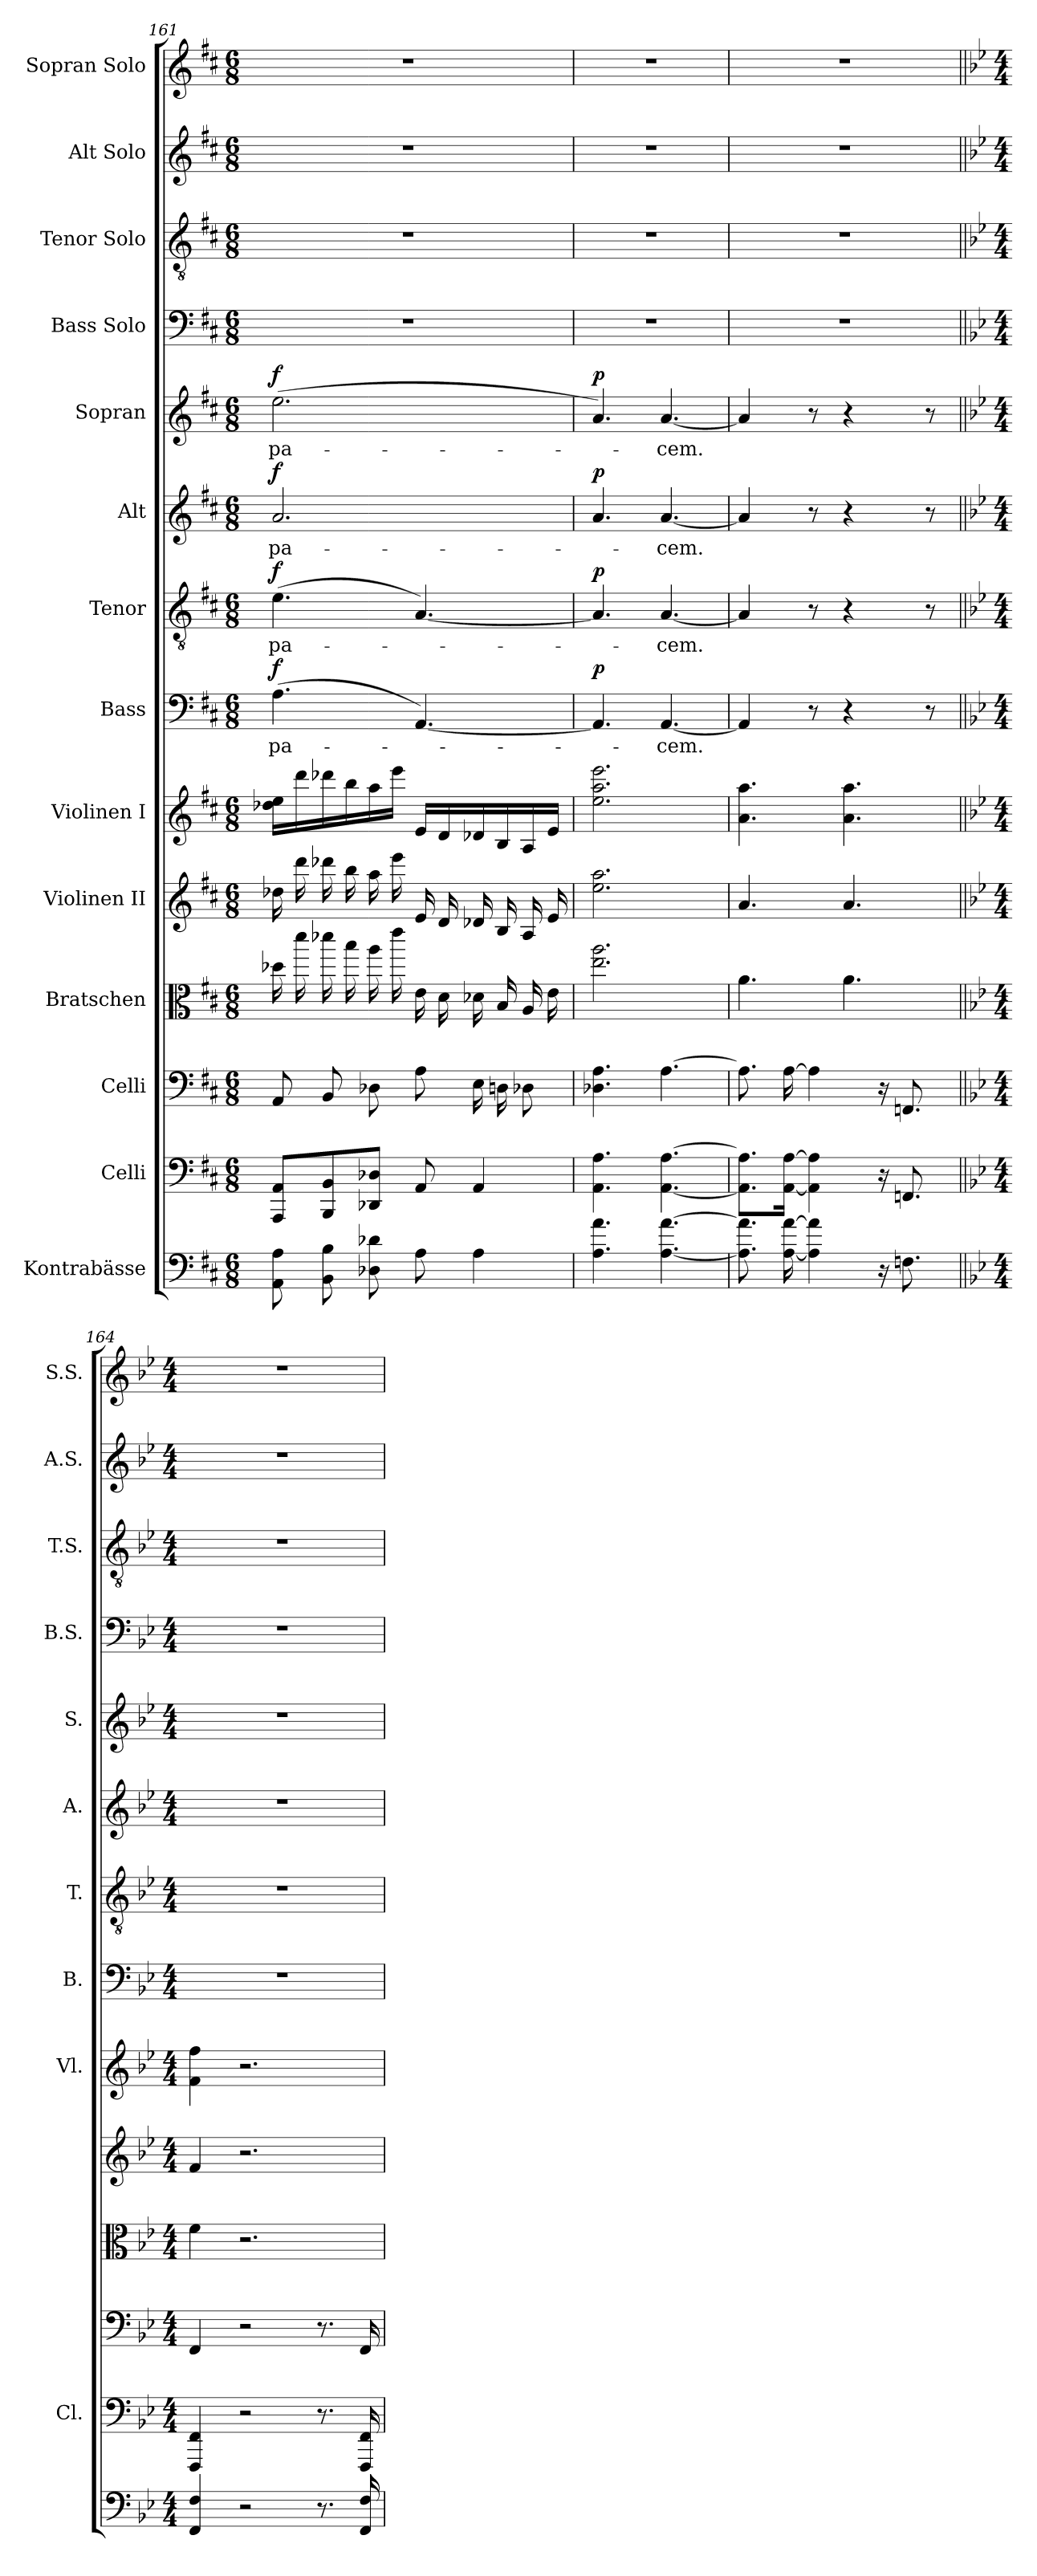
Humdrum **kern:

**kern	**kern	**kern	**kern	**kern	**kern	**kern	**text	**dynam	**kern	**text	**dynam	**kern	**text	**dynam	**kern	**text	**dynam	**kern	**kern	**kern	**kern
*part14	*part13	*part12	*part11	*part10	*part9	*part8	*part8	*part8	*part7	*part7	*part7	*part6	*part6	*part6	*part5	*part5	*part5	*part4	*part3	*part2	*part1
*staff14	*staff13	*staff12	*staff11	*staff10	*staff9	*staff8	*staff8	*staff8	*staff7	*staff7	*staff7	*staff6	*staff6	*staff6	*staff5	*staff5	*staff5	*staff4	*staff3	*staff2	*staff1
*I"Kontrabässe	*I"Celli	*I"Celli	*I"Bratschen	*I"Violinen II	*I"Violinen I	*I"Bass	*	*	*I"Tenor	*	*	*I"Alt	*	*	*I"Sopran	*	*	*I"Bass Solo	*I"Tenor Solo	*I"Alt Solo	*I"Sopran Solo
*	*I'Cl.	*	*	*	*I'Vl.	*I'B.	*	*	*I'T.	*	*	*I'A.	*	*	*I'S.	*	*	*I'B.S.	*I'T.S.	*I'A.S.	*I'S.S.
*clefF4	*clefF4	*clefF4	*clefC3	*clefG2	*clefG2	*clefF4	*	*	*clefGv2	*	*	*clefG2	*	*	*clefG2	*	*	*clefF4	*clefGv2	*clefG2	*clefG2
*ITrd7c12	*	*	*	*	*	*	*	*	*	*	*	*	*	*	*	*	*	*	*	*	*
*k[f#c#]	*k[f#c#]	*k[f#c#]	*k[f#c#]	*k[f#c#]	*k[f#c#]	*k[f#c#]	*	*	*k[f#c#]	*	*	*k[f#c#]	*	*	*k[f#c#]	*	*	*k[f#c#]	*k[f#c#]	*k[f#c#]	*k[f#c#]
*M6/8	*M6/8	*M6/8	*M6/8	*M6/8	*M6/8	*M6/8	*	*	*M6/8	*	*	*M6/8	*	*	*M6/8	*	*	*M6/8	*M6/8	*M6/8	*M6/8
=161	=161	=161	=161	=161	=161	=161	=161	=161	=161	=161	=161	=161	=161	=161	=161	=161	=161	=161	=161	=161	=161
!	!	!	!	!	!	!	!LO:LY:b	!LO:DY:a	!	!LO:LY:b	!LO:DY:a	!	!LO:LY:b	!LO:DY:a	!	!LO:LY:b	!LO:DY:a	!	!	!	!
8AAA\ 8AA\	8AAA/ 8AA/L	8AA/	16dd-X\	16dd-X\	16dd-X\ 16ee\LL	(>4.A\	-pa-	f	(>4.e\	-pa-	f	2.a/	-pa-	f	(>2.ee\	pa-	f	2.r	2.r	2.r	2.r
.	.	.	16ddd\	16ddd\	16ddd\	.	.	.	.	.	.	.	.	.	.	.	.	.	.	.	.
8BBB\ 8BB\	8BBB/ 8BB/	8BB/	16ddd-X\	16ddd-X\	16ddd-X\	.	.	.	.	.	.	.	.	.	.	.	.	.	.	.	.
.	.	.	16bb\	16bb\	16bb\	.	.	.	.	.	.	.	.	.	.	.	.	.	.	.	.
8DD-X\ 8D-X\	8DD-X/ 8D-X/J	8D-X\	16aa\	16aa\	16aa\	.	.	.	.	.	.	.	.	.	.	.	.	.	.	.	.
.	.	.	16eee\	16eee\	16eee\JJ	.	.	.	.	.	.	.	.	.	.	.	.	.	.	.	.
8AA\	8AA/	8A\	16e\	16e/	16e/LL	[4.AA/)	.	.	[4.A/)	.	.	.	.	.	.	.	.	.	.	.	.
.	.	.	16d\	16d/	16d/	.	.	.	.	.	.	.	.	.	.	.	.	.	.	.	.
4AA\	4AA/	16E\	16d-X\	16d-X/	16d-X/	.	.	.	.	.	.	.	.	.	.	.	.	.	.	.	.
.	.	16Dn\	16B/	16B/	16B/	.	.	.	.	.	.	.	.	.	.	.	.	.	.	.	.
.	.	8D-X\	16A/	16A/	16A/	.	.	.	.	.	.	.	.	.	.	.	.	.	.	.	.
.	.	.	16e\	16e/	16e/JJ	.	.	.	.	.	.	.	.	.	.	.	.	.	.	.	.
=162	=162	=162	=162	=162	=162	=162	=162	=162	=162	=162	=162	=162	=162	=162	=162	=162	=162	=162	=162	=162	=162
!	!	!	!	!	!	!	!	!LO:DY:a	!	!	!LO:DY:a	!	!	!LO:DY:a	!	!	!LO:DY:a	!	!	!	!
4.AA\ 4.A\	4.AA\ 4.A\	4.D-X\ 4.A\	2.ee\ 2.aa\	2.ee\ 2.aa\	2.ee\ 2.aa\ 2.eee\	4.AA/]	.	p	4.A/]	.	p	4.a/	.	p	4.a/)	.	p	2.r	2.r	2.r	2.r
!	!	!	!	!	!	!	!LO:LY:b	!	!	!LO:LY:b	!	!	!LO:LY:b	!	!	!LO:LY:b	!	!	!	!	!
[4.AA\ [4.A\	[4.AA\ [4.A\	[4.A\	.	.	.	[4.AA/	cem.	.	[4.A/	cem.	.	[4.a/	cem.	.	[4.a/	cem.	.	.	.	.	.
=163	=163	=163	=163	=163	=163	=163	=163	=163	=163	=163	=163	=163	=163	=163	=163	=163	=163	=163	=163	=163	=163
8.AA\] 8.A\]	8.AA\] 8.A\]L	8.A\]	4.a\	4.a/	4.a\ 4.aa\	4AA/]	.	.	4A/]	.	.	4a/]	.	.	4a/]	.	.	2.r	2.r	2.r	2.r
[16AA\ [16A\	[16AA\ [16A\Jk	[16A\	.	.	.	.	.	.	.	.	.	.	.	.	.	.	.	.	.	.	.
4AA\] 4A\]	4AA\] 4A\]	4A\]	.	.	.	8r	.	.	8r	.	.	8r	.	.	8r	.	.	.	.	.	.
.	.	.	4.a\	4.a/	4.a\ 4.aa\	4r	.	.	4r	.	.	4r	.	.	4r	.	.	.	.	.	.
16r	16r	16r	.	.	.	.	.	.	.	.	.	.	.	.	.	.	.	.	.	.	.
8.FFn\	8.FFn/	8.FFn/	.	.	.	.	.	.	.	.	.	.	.	.	.	.	.	.	.	.	.
.	.	.	.	.	.	8r	.	.	8r	.	.	8r	.	.	8r	.	.	.	.	.	.
!!LO:LB:g=z
=164||	=164||	=164||	=164||	=164||	=164||	=164||	=164||	=164||	=164||	=164||	=164||	=164||	=164||	=164||	=164||	=164||	=164||	=164||	=164||	=164||	=164||
!!LO:REH:place=s1:a:fs=14:t=K
*k[b-e-]	*k[b-e-]	*k[b-e-]	*k[b-e-]	*k[b-e-]	*k[b-e-]	*k[b-e-]	*	*	*k[b-e-]	*	*	*k[b-e-]	*	*	*k[b-e-]	*	*	*k[b-e-]	*k[b-e-]	*k[b-e-]	*k[b-e-]
*	*B-:	*B-:	*B-:	*B-:	*B-:	*B-:	*	*	*B-:	*	*	*B-:	*	*	*B-:	*	*	*B-:	*B-:	*B-:	*B-:
*M4/4	*M4/4	*M4/4	*M4/4	*M4/4	*M4/4	*M4/4	*	*	*M4/4	*	*	*M4/4	*	*	*M4/4	*	*	*M4/4	*M4/4	*M4/4	*M4/4
*	*	*	*	*	*	*	*	*	*	*	*	*	*	*	*	*	*	*	*	*	*MM167
4FFF/ 4FF/	4FFF/ 4FF/	4FF/	4f\	4f/	4f\ 4ff\	1r	.	.	1r	.	.	1r	.	.	1r	.	.	1r	1r	1r	1r
2r	2r	2r	2.r	2.r	2.r	.	.	.	.	.	.	.	.	.	.	.	.	.	.	.	.
8.r	8.r	8.r	.	.	.	.	.	.	.	.	.	.	.	.	.	.	.	.	.	.	.
16FFF/ 16FF/	16FFF/ 16FF/	16FF/	.	.	.	.	.	.	.	.	.	.	.	.	.	.	.	.	.	.	.
=	=	=	=	=	=	=	=	=	=	=	=	=	=	=	=	=	=	=	=	=	=
*-	*-	*-	*-	*-	*-	*-	*-	*-	*-	*-	*-	*-	*-	*-	*-	*-	*-	*-	*-	*-	*-
